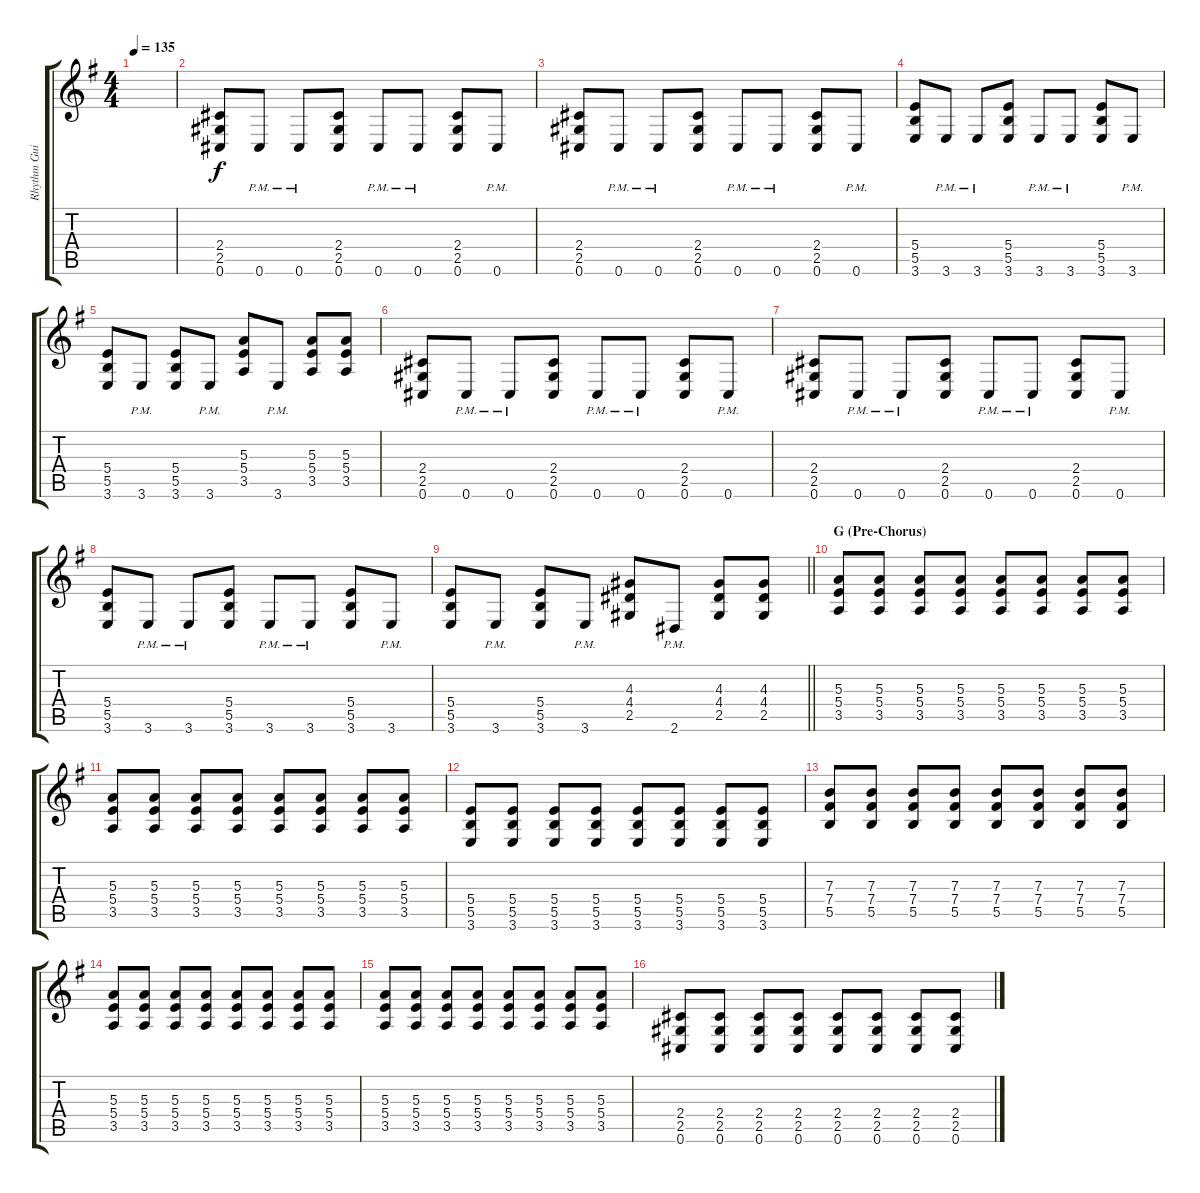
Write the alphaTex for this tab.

\track ("Rhythm Guitar (Christofer Johnsson)" "Rhythm Gui") {instrument distortionguitar}
\staff {score tabs}
\tuning (Db4 Ab3 E3 B2 Gb2 Db2) {hide}
\ts (4 4)
\tempo 135
\clef g2
\ks eminor
|
(2.4 2.5 0.6).8{volume 13} 0.6{pm}.8 0.6{pm}.8 (2.4 2.5 0.6).8 0.6{pm}.8 0.6{pm}.8 (2.4 2.5 0.6).8 0.6{pm}.8 |
(2.4 2.5 0.6).8 0.6{pm}.8 0.6{pm}.8 (2.4 2.5 0.6).8 0.6{pm}.8 0.6{pm}.8 (2.4 2.5 0.6).8 0.6{pm}.8 |
(5.4 5.5 3.6).8 3.6{pm}.8 3.6{pm}.8 (5.4 5.5 3.6).8 3.6{pm}.8 3.6{pm}.8 (5.4 5.5 3.6).8 3.6{pm}.8 |
(5.4 5.5 3.6).8 3.6{pm}.8 (5.4 5.5 3.6).8 3.6{pm}.8 (5.3 5.4 3.5).8 3.6{pm}.8 (5.3 5.4 3.5).8 (5.3 5.4 3.5).8 |
(2.4 2.5 0.6).8 0.6{pm}.8 0.6{pm}.8 (2.4 2.5 0.6).8 0.6{pm}.8 0.6{pm}.8 (2.4 2.5 0.6).8 0.6{pm}.8 |
(2.4 2.5 0.6).8 0.6{pm}.8 0.6{pm}.8 (2.4 2.5 0.6).8 0.6{pm}.8 0.6{pm}.8 (2.4 2.5 0.6).8 0.6{pm}.8 |
(5.4 5.5 3.6).8 3.6{pm}.8 3.6{pm}.8 (5.4 5.5 3.6).8 3.6{pm}.8 3.6{pm}.8 (5.4 5.5 3.6).8 3.6{pm}.8 |
\barLineRight lightlight
(5.4 5.5 3.6).8 3.6{pm}.8 (5.4 5.5 3.6).8 3.6{pm}.8 (4.3 4.4 2.5).8 2.6{pm}.8 (4.3 4.4 2.5).8 (4.3 4.4 2.5).8 |
\section ("" "G (Pre-Chorus)")
(5.3 5.4 3.5).8{volume 13 instrument distortionguitar} (5.3 5.4 3.5).8 (5.3 5.4 3.5).8 (5.3 5.4 3.5).8 (5.3 5.4 3.5).8 (5.3 5.4 3.5).8 (5.3 5.4 3.5).8 (5.3 5.4 3.5).8 |
(5.3 5.4 3.5).8 (5.3 5.4 3.5).8 (5.3 5.4 3.5).8 (5.3 5.4 3.5).8 (5.3 5.4 3.5).8 (5.3 5.4 3.5).8 (5.3 5.4 3.5).8 (5.3 5.4 3.5).8 |
(5.4 5.5 3.6).8 (5.4 5.5 3.6).8 (5.4 5.5 3.6).8 (5.4 5.5 3.6).8 (5.4 5.5 3.6).8 (5.4 5.5 3.6).8 (5.4 5.5 3.6).8 (5.4 5.5 3.6).8 |
(7.3 7.4 5.5).8 (7.3 7.4 5.5).8 (7.3 7.4 5.5).8 (7.3 7.4 5.5).8 (7.3 7.4 5.5).8 (7.3 7.4 5.5).8 (7.3 7.4 5.5).8 (7.3 7.4 5.5).8 |
(5.3 5.4 3.5).8 (5.3 5.4 3.5).8 (5.3 5.4 3.5).8 (5.3 5.4 3.5).8 (5.3 5.4 3.5).8 (5.3 5.4 3.5).8 (5.3 5.4 3.5).8 (5.3 5.4 3.5).8 |
(5.3 5.4 3.5).8 (5.3 5.4 3.5).8 (5.3 5.4 3.5).8 (5.3 5.4 3.5).8 (5.3 5.4 3.5).8 (5.3 5.4 3.5).8 (5.3 5.4 3.5).8 (5.3 5.4 3.5).8 |
(2.4 2.5 0.6).8 (2.4 2.5 0.6).8 (2.4 2.5 0.6).8 (2.4 2.5 0.6).8 (2.4 2.5 0.6).8 (2.4 2.5 0.6).8 (2.4 2.5 0.6).8 (2.4 2.5 0.6).8
